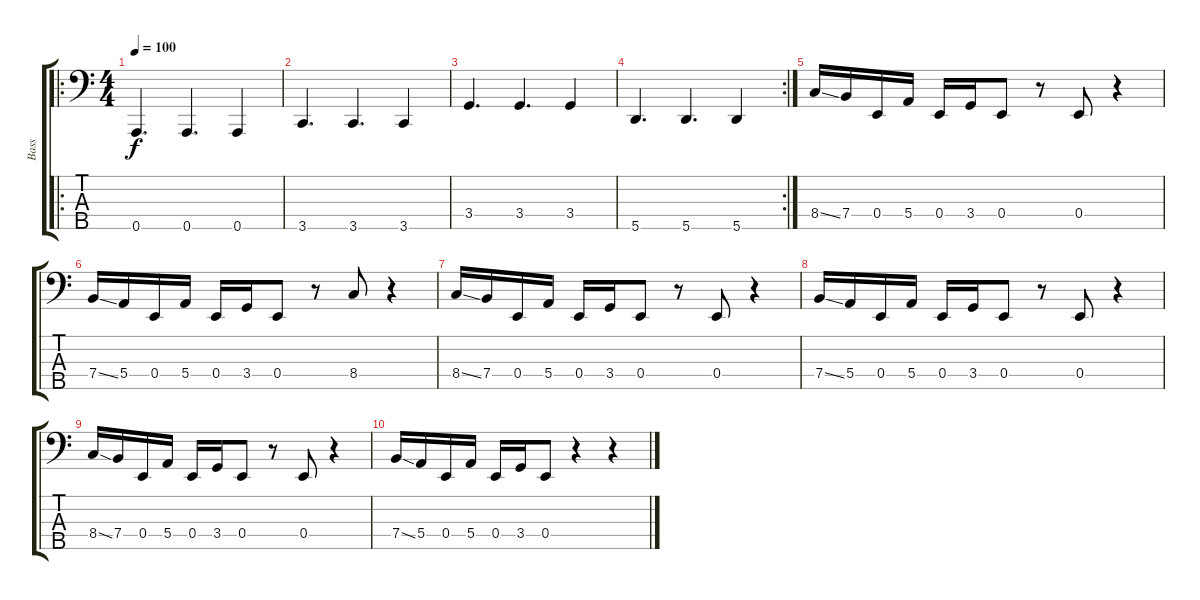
\track ("Bass" "Bass") {instrument electricbassfinger}
\staff {score tabs}
\tuning (G2 D2 A1 E1 A0) {hide}
\ro
\ts (4 4)
\tempo 100
\clef f4
\ks c
0.5.4{d dy f} 0.5.4{d} 0.5.4 |
3.5.4{d} 3.5.4{d} 3.5.4 |
3.4.4{d} 3.4.4{d} 3.4.4 |
\rc 2
5.5.4{d} 5.5.4{d} 5.5.4 |
8.4{ss}.16 7.4.16 0.4.16 5.4.16 0.4.16 3.4.16 0.4.8 r.8 0.4.8 r.4 |
7.4{ss}.16 5.4.16 0.4.16 5.4.16 0.4.16 3.4.16 0.4.8 r.8 8.4.8 r.4 |
8.4{ss}.16 7.4.16 0.4.16 5.4.16 0.4.16 3.4.16 0.4.8 r.8 0.4.8 r.4 |
7.4{ss}.16 5.4.16 0.4.16 5.4.16 0.4.16 3.4.16 0.4.8 r.8 0.4.8 r.4 |
8.4{ss}.16 7.4.16 0.4.16 5.4.16 0.4.16 3.4.16 0.4.8 r.8 0.4.8 r.4 |
7.4{ss}.16 5.4.16 0.4.16 5.4.16 0.4.16 3.4.16 0.4.8 r.4 r.4
